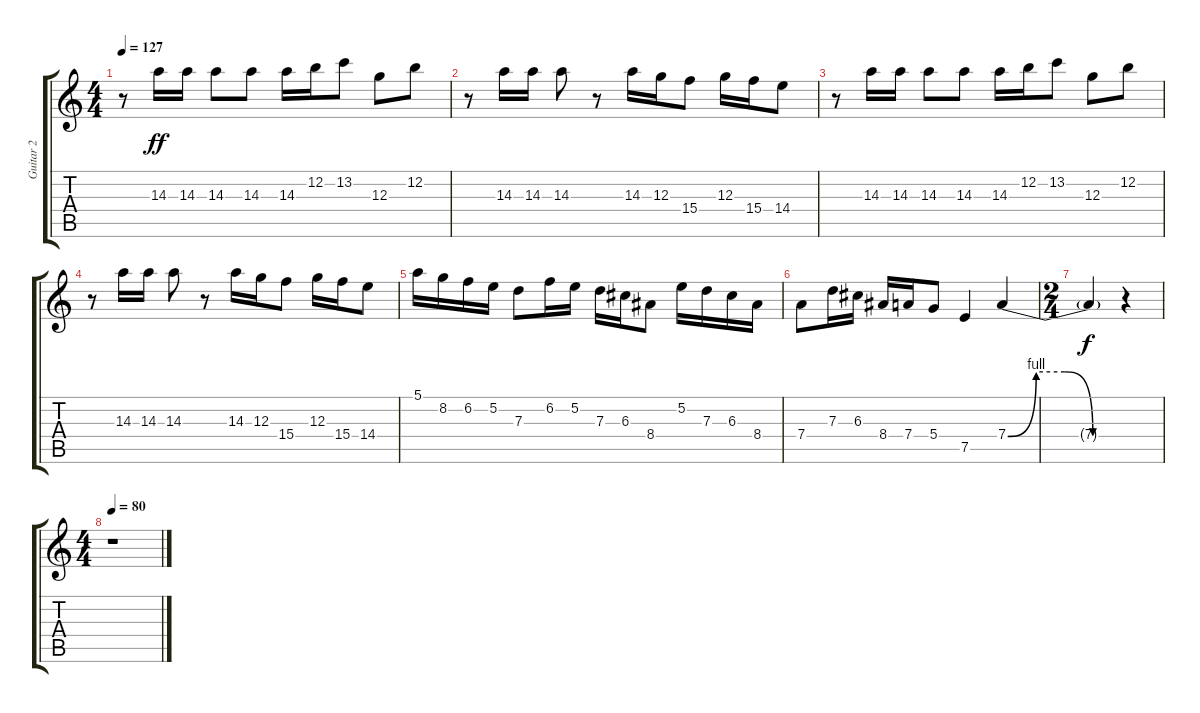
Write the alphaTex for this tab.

\track ("Guitar 2" "Guitar 2") {instrument overdrivenguitar}
\staff {score tabs}
\tuning (E4 B3 G3 D3 A2 E2) {hide}
\ts (4 4)
\tempo 127
\clef g2
\ks c
r.8{dy ff} 14.3.16 14.3.16 14.3.8 14.3.8 14.3.16 12.2.16 13.2.8 12.3.8 12.2.8 |
r.8 14.3.16 14.3.16 14.3.8 r.8 14.3.16 12.3.16 15.4.8 12.3.16 15.4.16 14.4.8 |
r.8 14.3.16 14.3.16 14.3.8 14.3.8 14.3.16 12.2.16 13.2.8 12.3.8 12.2.8 |
r.8 14.3.16 14.3.16 14.3.8 r.8 14.3.16 12.3.16 15.4.8 12.3.16 15.4.16 14.4.8 |
5.1.16 8.2.16 6.2.16 5.2.16 7.3.8 6.2.16 5.2.16 7.3.16 6.3.16 8.4.8 5.2.16 7.3.16 6.3.16 8.4.16 |
7.4.8 7.3.16 6.3.16 8.4.16 7.4.16 5.4.8 7.5.4 7.4{be (custom 0 0 15 4 30 4 45 0 60 0)}.4 |
\ts (2 4)
7.4{t}.4{dy f} r.4 |
\ts (4 4)
\tempo 80
r.1
